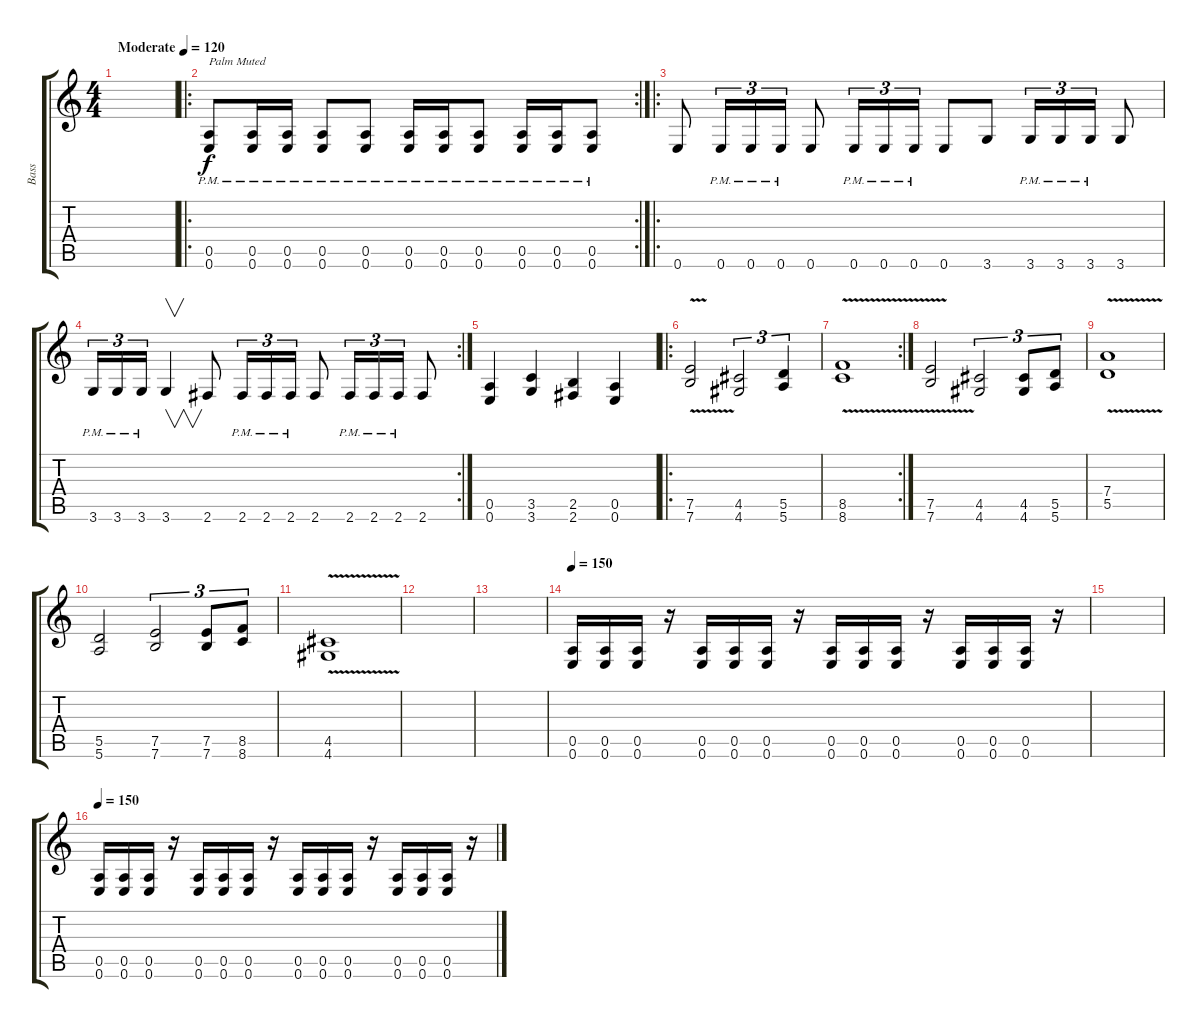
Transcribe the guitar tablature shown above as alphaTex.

\track ("Bass" "Bass") {instrument electricbasspick}
\staff {score tabs}
\tuning (E4 B3 G3 D3 A2 E2) {hide}
\ts (4 4)
\tempo (120 "Moderate")
\clef g2
\ks c
|
\ro
\rc 2
(0.5{pm} 0.6{pm}).8{txt "Palm Muted"} (0.5{pm} 0.6{pm}).16 (0.5{pm} 0.6{pm}).16 (0.5{pm} 0.6{pm}).8 (0.5{pm} 0.6{pm}).8 (0.5{pm} 0.6{pm}).16 (0.5{pm} 0.6{pm}).16 (0.5{pm} 0.6{pm}).8 (0.5{pm} 0.6{pm}).16 (0.5{pm} 0.6{pm}).16 (0.5{pm} 0.6{pm}).8 |
\ro
0.6.8 0.6{pm}.16{tu (3 2)} 0.6{pm}.16{tu (3 2)} 0.6{pm}.16{tu (3 2)} 0.6.8 0.6{pm}.16{tu (3 2)} 0.6{pm}.16{tu (3 2)} 0.6{pm}.16{tu (3 2)} 0.6.8 3.6.8 3.6{pm}.16{tu (3 2)} 3.6{pm}.16{tu (3 2)} 3.6{pm}.16{tu (3 2)} 3.6.8 |
\rc 2
3.6{pm}.16{tu (3 2)} 3.6{pm}.16{tu (3 2)} 3.6{pm}.16{tu (3 2)} 3.6.4{v} 2.6.8 2.6{pm}.16{tu (3 2)} 2.6{pm}.16{tu (3 2)} 2.6{pm}.16{tu (3 2)} 2.6.8 2.6{pm}.16{tu (3 2)} 2.6{pm}.16{tu (3 2)} 2.6{pm}.16{tu (3 2)} 2.6.8 |
(0.5 0.6).4 (3.5 3.6).4 (2.5 2.6).4 (0.5 0.6).4 |
\ro
(7.5 7.6{v}).2 (4.5 4.6).2{tu (3 2)} (5.5 5.6).4{tu (3 2)} |
\rc 2
(8.5 8.6{v}).1 |
(7.5 7.6{v}).2 (4.5 4.6).2{tu (3 2)} (4.5 4.6).8{tu (3 2)} (5.5 5.6).8{tu (3 2)} |
(7.4 5.5{v}).1 |
(5.5 5.6).2 (7.5 7.6).2{tu (3 2)} (7.5 7.6).8{tu (3 2)} (8.5 8.6).8{tu (3 2)} |
(4.5 4.6{v}).1 |
|
|
\tempo 150
(0.5 0.6).16 (0.5 0.6).16 (0.5 0.6).16 r.16 (0.5 0.6).16 (0.5 0.6).16 (0.5 0.6).16 r.16 (0.5 0.6).16 (0.5 0.6).16 (0.5 0.6).16 r.16 (0.5 0.6).16 (0.5 0.6).16 (0.5 0.6).16 r.16 |
|
\tempo 150
(0.5 0.6).16 (0.5 0.6).16 (0.5 0.6).16 r.16 (0.5 0.6).16 (0.5 0.6).16 (0.5 0.6).16 r.16 (0.5 0.6).16 (0.5 0.6).16 (0.5 0.6).16 r.16 (0.5 0.6).16 (0.5 0.6).16 (0.5 0.6).16 r.16
